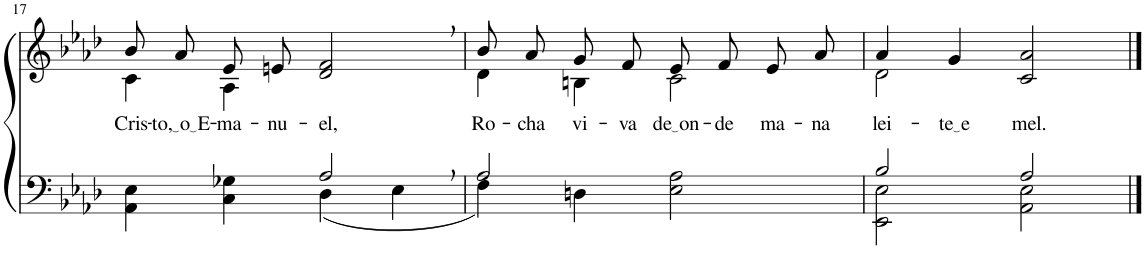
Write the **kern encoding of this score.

**kern	**kern	**text
*part2	*part1	*part1
*staff2	*staff1	*staff1
*I"Parte III e IV	*I"Parte I e II	*
!!LO:PB:g=z
*clefF4	*clefG2	*
*Trd-1c-2	*Trd-1c-2	*
*k[b-e-a-d-]	*k[b-e-a-d-]	*
*M4/4	*M4/4	*
*met(c)	*met(c)	*
=17	=17	=17
*^	*^	*
!	!	!	!	!LO:LY:b
2ryy	4AA-\ 4E-\	8b-/L	4c\	Cris-
!	!	!	!	!LO:LY:b
.	.	8a-/J	.	to, o E
!	!	!	!	!LO:LY:b
.	4C\ 4G-X\	8e-/L	4A-\	-ma-
!	!	!	!	!LO:LY:b
.	.	8en/J	.	-nu-
!	!	!	!	!LO:LY:b
2A-,/	(4D-\	2d-/, 2f/,	2ryy	-el,
.	4E-\	.	.	.
=18	=18	=18	=18	=18
!	!	!	!	!LO:LY:b
2A-/	4F\)	8b-/L	4d-\	Ro-
!	!	!	!	!LO:LY:b
.	.	8a-/J	.	-cha
!	!	!	!	!LO:LY:b
.	4Dn\	8g/L	4Bn\	vi-
!	!	!	!	!LO:LY:b
.	.	8f/J	.	va
!	!	!	!	!LO:LY:b
2ryy	2E-\ 2A-\	8e-/L	2c\	de on
!	!	!	!	!LO:LY:b
.	.	8f/J	.	de
!	!	!	!	!LO:LY:b
.	.	8e-/L	.	ma-
!	!	!	!	!LO:LY:b
.	.	8a-/J	.	-na
=19	=19	=19	=19	=19
!	!	!	!	!LO:LY:b
2B-/	2EE-\ 2E-\	4a-/	2d-\	-lei-
!	!	!	!	!LO:LY:b
.	.	4g/	.	te e
!	!	!	!	!LO:LY:b
2A-/	2AA-\ 2E-\	2c/ 2a-/	2ryy	mel.
*v	*v	*	*	*
*	*v	*v	*
==	==	==
*-	*-	*-
